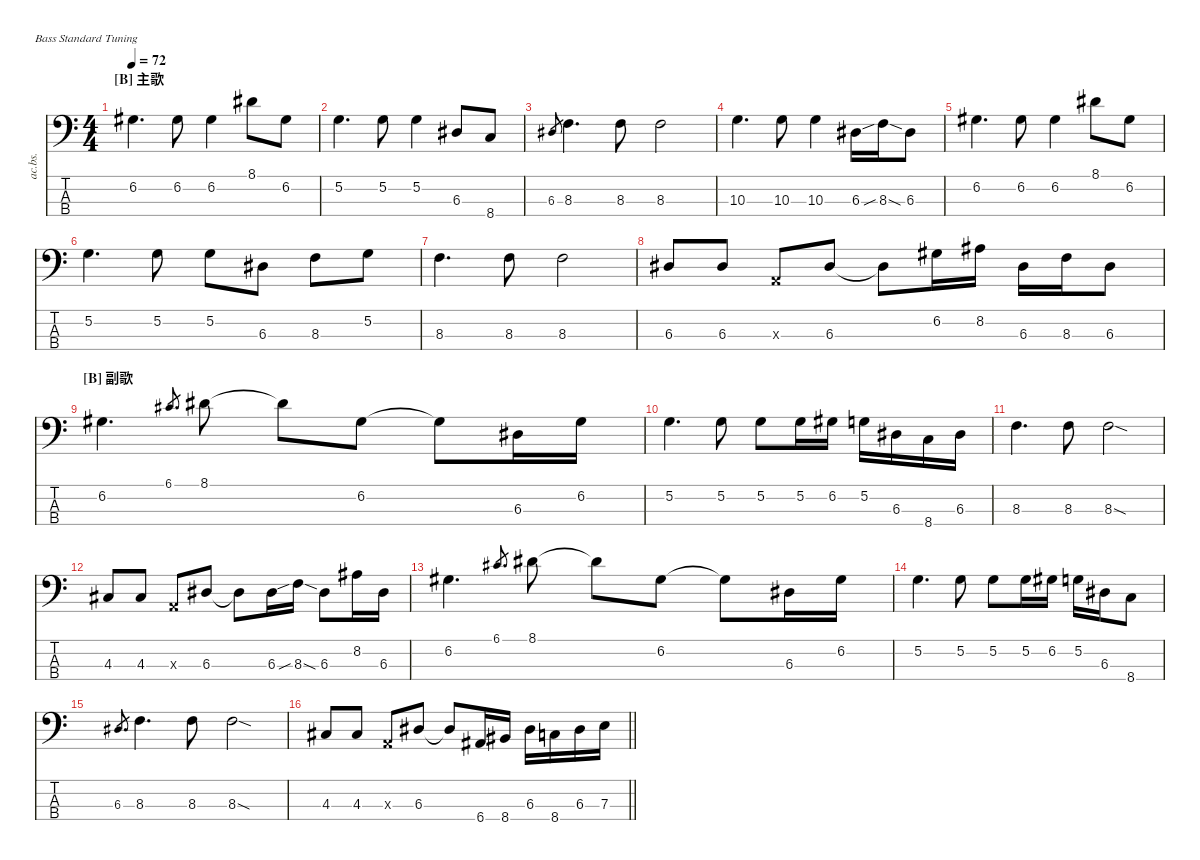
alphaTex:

\defaultSystemsLayout 4
\hideDynamics
\bracketExtendMode nobrackets
\track ("Acoustic Bass" "ac.bs.") {instrument acousticbass}
\staff {score tabs}
\tuning (G2 D2 A1 E1)
\ts (4 4)
\section ("B" "主歌")
\tempo 72
\clef f4
\ks c
6.2{acc #}.4{d dy mf beam Down} 6.2{acc #}.8{beam Down} 6.2{acc #}.4{beam Down} 8.1{acc #}.8{beam Down} 6.2{acc #}.8{beam Down} |
5.2.4{d beam Down} 5.2.8{beam Down} 5.2.4{beam Down} 6.3{acc #}.8{beam Up} 8.4.8{beam Up} |
6.3{acc #}.8{gr beam Up} 8.3.4{d beam Down} 8.3.8{beam Down} 8.3.2{beam Down} |
10.3.4{d beam Down} 10.3.8{beam Down} 10.3.4{beam Down} 6.3{acc #}.16{beam Down} 8.3{sib sod}.16{beam Down} 6.3{acc #}.8{beam Down} |
6.2{acc #}.4{d beam Down} 6.2{acc #}.8{beam Down} 6.2{acc #}.4{beam Down} 8.1{acc #}.8{beam Down} 6.2{acc #}.8{beam Down} |
5.2.4{d beam Down} 5.2.8{beam Down} 5.2.8{beam Down} 6.3{acc #}.8{beam Down} 8.3.8{beam Down} 5.2.8{beam Down} |
8.3.4{d beam Down} 8.3.8{beam Down} 8.3.2{beam Down} |
6.3{acc #}.8{beam Up} 6.3{acc #}.8{beam Up} 0.3{x}.8{beam Up} 6.3{acc #}.8{beam Up} 6.3{t acc #}.8{beam Down} 6.2{acc #}.16{beam Down} 8.2{acc #}.16{beam Down} 6.3{acc #}.16{beam Down} 8.3.16{beam Down} 6.3{acc #}.8{beam Down} |
\section ("B" "副歌")
6.2{acc #}.4{d beam Down} 6.1{acc #}.8{d gr beam Up} 8.1{acc #}.8{beam Down} 8.1{t acc #}.8{beam Down} 6.2{acc #}.8{beam Down} 6.2{t acc #}.8{beam Down} 6.3{acc #}.16{beam Down} 6.2{acc #}.16{beam Down} |
5.2.4{d beam Down} 5.2.8{beam Down} 5.2.8{beam Down} 5.2.16{beam Down} 6.2{acc #}.16{beam Down} 5.2.16{beam Down} 6.3{acc #}.16{beam Down} 8.4.16{beam Down} 6.3{acc #}.16{beam Down} |
8.3.4{d beam Down} 8.3.8{beam Down} 8.3{sod}.2{beam Down} |
4.3{acc #}.8{beam Up} 4.3{acc #}.8{beam Up} 0.3{x}.8{beam Up} 6.3{acc #}.8{beam Up} 6.3{t acc #}.8{beam Down} 6.3{acc #}.16{beam Down} 8.3{sib sod}.16{beam Down} 6.3{acc #}.8{beam Down} 8.2{acc #}.16{beam Down} 6.3{acc #}.16{beam Down} |
6.2{acc #}.4{d beam Down} 6.1{acc #}.8{d gr beam Up} 8.1{acc #}.8{beam Down} 8.1{t acc #}.8{beam Down} 6.2{acc #}.8{beam Down} 6.2{t acc #}.8{beam Down} 6.3{acc #}.16{beam Down} 6.2{acc #}.16{beam Down} |
5.2.4{d beam Down} 5.2.8{beam Down} 5.2.8{beam Down} 5.2.16{beam Down} 6.2{acc #}.16{beam Down} 5.2.16{beam Down} 6.3{acc #}.16{beam Down} 8.4.8{beam Down} |
6.3{acc #}.8{d gr beam Up} 8.3.4{d beam Down} 8.3.8{beam Down} 8.3{sod}.2{beam Down} |
\barLineRight lightlight
4.3{acc #}.8{beam Up} 4.3{acc #}.8{beam Up} 0.3{x}.8{beam Up} 6.3{acc #}.8{beam Up} 6.3{t acc #}.8{beam Up} 6.4{acc #}.16{beam Up} 8.4{acc #}.16{beam Up} 6.3{acc #}.16{beam Down} 8.4.16{beam Down} 6.3{acc #}.16{beam Down} 7.3.16{beam Down}
